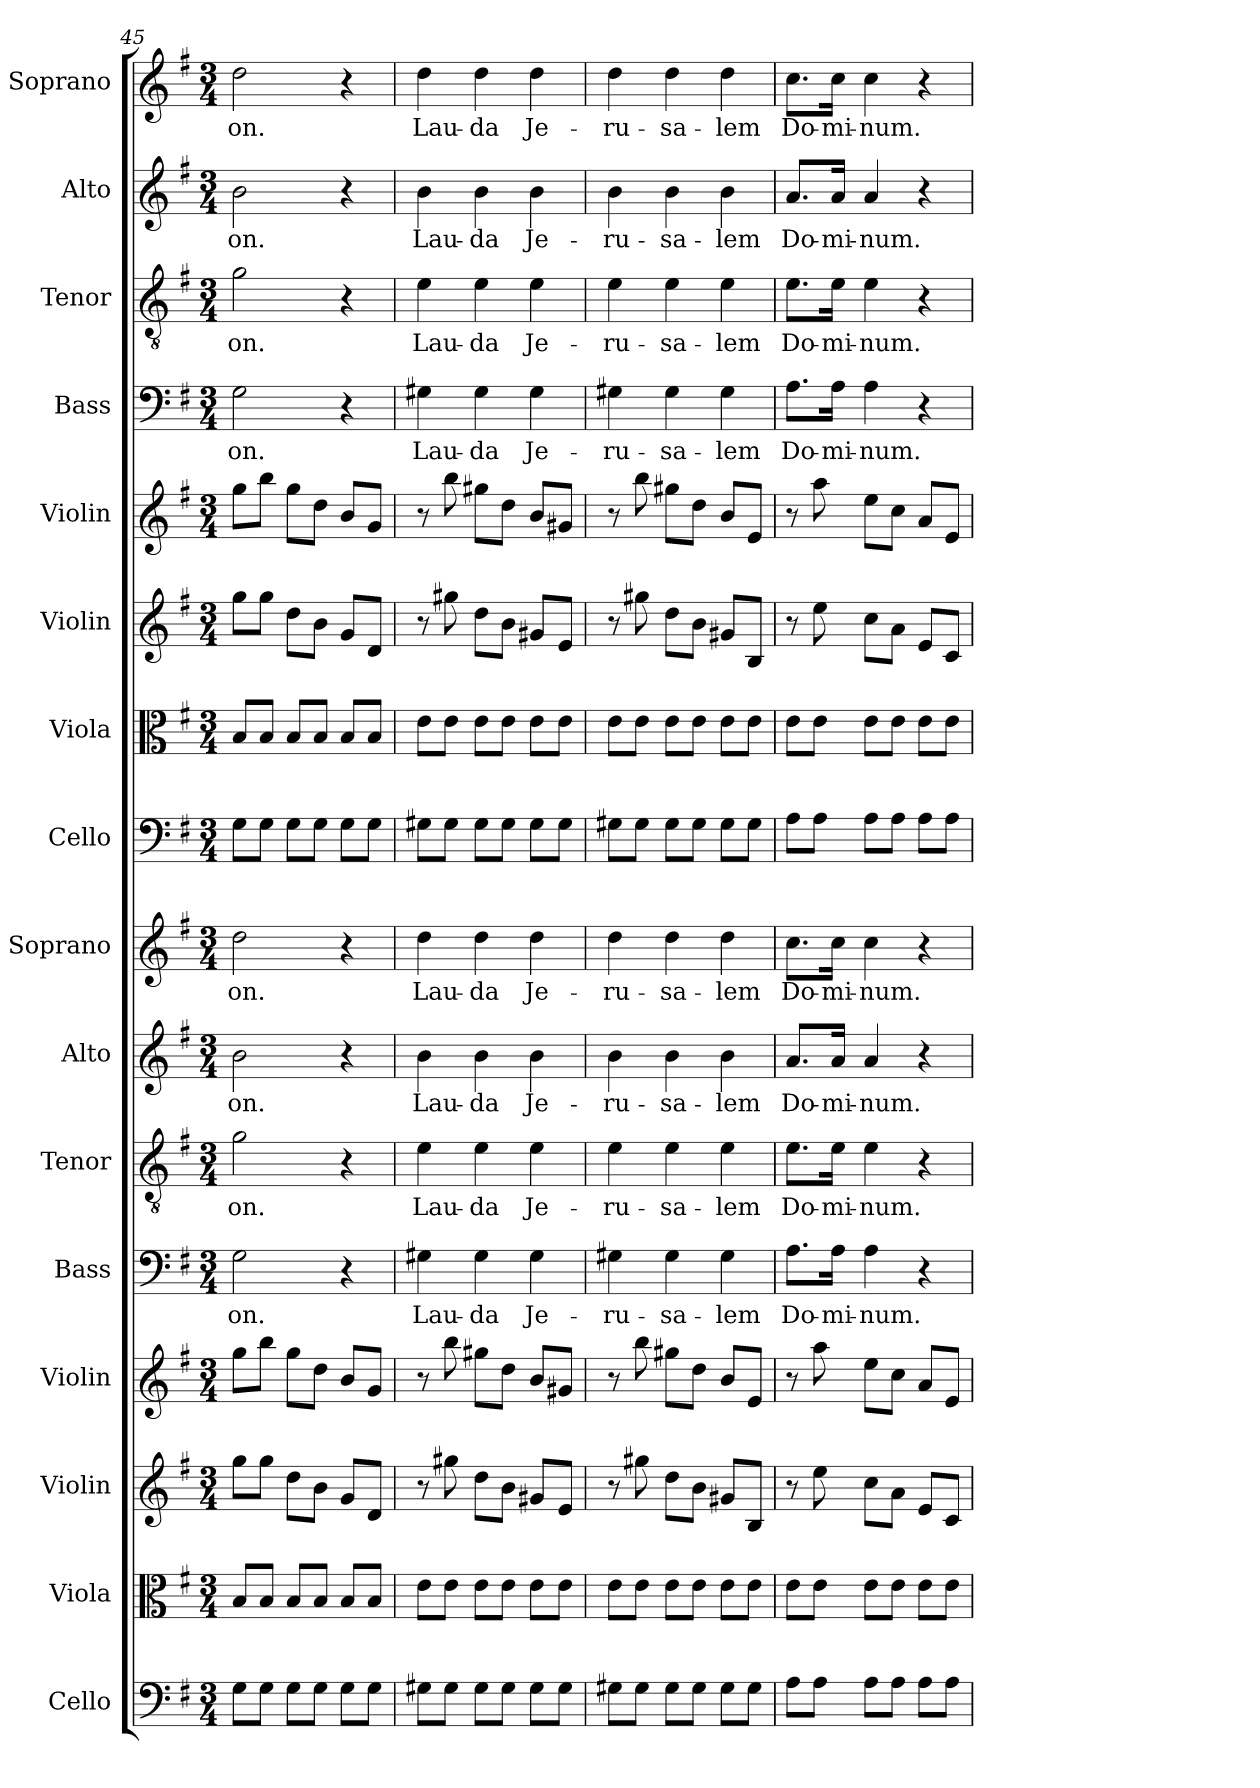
**kern	**kern	**kern	**kern	**kern	**text	**kern	**text	**kern	**text	**kern	**text	**kern	**kern	**kern	**kern	**kern	**text	**kern	**text	**kern	**text	**kern	**text
*part16	*part15	*part14	*part13	*part12	*part12	*part11	*part11	*part10	*part10	*part9	*part9	*part8	*part7	*part6	*part5	*part4	*part4	*part3	*part3	*part2	*part2	*part1	*part1
*staff16	*staff15	*staff14	*staff13	*staff12	*staff12	*staff11	*staff11	*staff10	*staff10	*staff9	*staff9	*staff8	*staff7	*staff6	*staff5	*staff4	*staff4	*staff3	*staff3	*staff2	*staff2	*staff1	*staff1
*I"Cello	*I"Viola	*I"Violin	*I"Violin	*I"Bass	*	*I"Tenor	*	*I"Alto	*	*I"Soprano	*	*I"Cello	*I"Viola	*I"Violin	*I"Violin	*I"Bass	*	*I"Tenor	*	*I"Alto	*	*I"Soprano	*
*	*I'Vla.	*I'Vln.	*I'Vln.	*I'B	*	*I'T	*	*I'A	*	*I'S	*	*	*I'Vla.	*I'Vln.	*I'Vln.	*I'B	*	*I'T	*	*I'A	*	*I'S	*
*clefF4	*clefC3	*clefG2	*clefG2	*clefF4	*	*clefGv2	*	*clefG2	*	*clefG2	*	*clefF4	*clefC3	*clefG2	*clefG2	*clefF4	*	*clefGv2	*	*clefG2	*	*clefG2	*
*k[f#]	*k[f#]	*k[f#]	*k[f#]	*k[f#]	*	*k[f#]	*	*k[f#]	*	*k[f#]	*	*k[f#]	*k[f#]	*k[f#]	*k[f#]	*k[f#]	*	*k[f#]	*	*k[f#]	*	*k[f#]	*
*e:	*e:	*e:	*e:	*e:	*	*e:	*	*e:	*	*e:	*	*e:	*e:	*e:	*e:	*e:	*	*e:	*	*e:	*	*e:	*
*M3/4	*M3/4	*M3/4	*M3/4	*M3/4	*	*M3/4	*	*M3/4	*	*M3/4	*	*M3/4	*M3/4	*M3/4	*M3/4	*M3/4	*	*M3/4	*	*M3/4	*	*M3/4	*
=45	=45	=45	=45	=45	=45	=45	=45	=45	=45	=45	=45	=45	=45	=45	=45	=45	=45	=45	=45	=45	=45	=45	=45
!	!	!	!	!	!LO:LY:b	!	!	!	!	!	!	!	!	!	!	!	!	!	!	!	!	!	!
!	!	!	!	!	!	!	!LO:LY:b	!	!	!	!	!	!	!	!	!	!	!	!	!	!	!	!
!	!	!	!	!	!	!	!	!	!LO:LY:b	!	!	!	!	!	!	!	!	!	!	!	!	!	!
!	!	!	!	!	!	!	!	!	!	!	!LO:LY:b	!	!	!	!	!	!	!	!	!	!	!	!
!	!	!	!	!	!	!	!	!	!	!	!	!	!	!	!	!	!LO:LY:b	!	!	!	!	!	!
!	!	!	!	!	!	!	!	!	!	!	!	!	!	!	!	!	!	!	!LO:LY:b	!	!	!	!
!	!	!	!	!	!	!	!	!	!	!	!	!	!	!	!	!	!	!	!	!	!LO:LY:b	!	!
!	!	!	!	!	!	!	!	!	!	!	!	!	!	!	!	!	!	!	!	!	!	!	!LO:LY:b
8G\L	8B/L	8gg\L	8gg\L	2G\	-on.	2g\	-on.	2b\	-on.	2dd\	-on.	8G\L	8B/L	8gg\L	8gg\L	2G\	-on.	2g\	-on.	2b\	-on.	2dd\	-on.
8G\J	8B/J	8gg\J	8bb\J	.	.	.	.	.	.	.	.	8G\J	8B/J	8gg\J	8bb\J	.	.	.	.	.	.	.	.
8G\L	8B/L	8dd\L	8gg\L	.	.	.	.	.	.	.	.	8G\L	8B/L	8dd\L	8gg\L	.	.	.	.	.	.	.	.
8G\J	8B/J	8b\J	8dd\J	.	.	.	.	.	.	.	.	8G\J	8B/J	8b\J	8dd\J	.	.	.	.	.	.	.	.
8G\L	8B/L	8g/L	8b/L	4r	.	4r	.	4r	.	4r	.	8G\L	8B/L	8g/L	8b/L	4r	.	4r	.	4r	.	4r	.
8G\J	8B/J	8d/J	8g/J	.	.	.	.	.	.	.	.	8G\J	8B/J	8d/J	8g/J	.	.	.	.	.	.	.	.
=46	=46	=46	=46	=46	=46	=46	=46	=46	=46	=46	=46	=46	=46	=46	=46	=46	=46	=46	=46	=46	=46	=46	=46
!	!	!	!	!	!LO:LY:b	!	!	!	!	!	!	!	!	!	!	!	!	!	!	!	!	!	!
!	!	!	!	!	!	!	!LO:LY:b	!	!	!	!	!	!	!	!	!	!	!	!	!	!	!	!
!	!	!	!	!	!	!	!	!	!LO:LY:b	!	!	!	!	!	!	!	!	!	!	!	!	!	!
!	!	!	!	!	!	!	!	!	!	!	!LO:LY:b	!	!	!	!	!	!	!	!	!	!	!	!
!	!	!	!	!	!	!	!	!	!	!	!	!	!	!	!	!	!LO:LY:b	!	!	!	!	!	!
!	!	!	!	!	!	!	!	!	!	!	!	!	!	!	!	!	!	!	!LO:LY:b	!	!	!	!
!	!	!	!	!	!	!	!	!	!	!	!	!	!	!	!	!	!	!	!	!	!LO:LY:b	!	!
!	!	!	!	!	!	!	!	!	!	!	!	!	!	!	!	!	!	!	!	!	!	!	!LO:LY:b
8G#X\L	8e\L	8r	8r	4G#X\	Lau-	4e\	Lau-	4b\	Lau-	4dd\	Lau-	8G#X\L	8e\L	8r	8r	4G#X\	Lau-	4e\	Lau-	4b\	Lau-	4dd\	Lau-
8G#\J	8e\J	8gg#X\	8bb\	.	.	.	.	.	.	.	.	8G#\J	8e\J	8gg#X\	8bb\	.	.	.	.	.	.	.	.
!	!	!	!	!	!LO:LY:b	!	!	!	!	!	!	!	!	!	!	!	!	!	!	!	!	!	!
!	!	!	!	!	!	!	!LO:LY:b	!	!	!	!	!	!	!	!	!	!	!	!	!	!	!	!
!	!	!	!	!	!	!	!	!	!LO:LY:b	!	!	!	!	!	!	!	!	!	!	!	!	!	!
!	!	!	!	!	!	!	!	!	!	!	!LO:LY:b	!	!	!	!	!	!	!	!	!	!	!	!
!	!	!	!	!	!	!	!	!	!	!	!	!	!	!	!	!	!LO:LY:b	!	!	!	!	!	!
!	!	!	!	!	!	!	!	!	!	!	!	!	!	!	!	!	!	!	!LO:LY:b	!	!	!	!
!	!	!	!	!	!	!	!	!	!	!	!	!	!	!	!	!	!	!	!	!	!LO:LY:b	!	!
!	!	!	!	!	!	!	!	!	!	!	!	!	!	!	!	!	!	!	!	!	!	!	!LO:LY:b
8G#\L	8e\L	8dd\L	8gg#X\L	4G#\	-da	4e\	-da	4b\	-da	4dd\	-da	8G#\L	8e\L	8dd\L	8gg#X\L	4G#\	-da	4e\	-da	4b\	-da	4dd\	-da
8G#\J	8e\J	8b\J	8dd\J	.	.	.	.	.	.	.	.	8G#\J	8e\J	8b\J	8dd\J	.	.	.	.	.	.	.	.
!	!	!	!	!	!LO:LY:b	!	!	!	!	!	!	!	!	!	!	!	!	!	!	!	!	!	!
!	!	!	!	!	!	!	!LO:LY:b	!	!	!	!	!	!	!	!	!	!	!	!	!	!	!	!
!	!	!	!	!	!	!	!	!	!LO:LY:b	!	!	!	!	!	!	!	!	!	!	!	!	!	!
!	!	!	!	!	!	!	!	!	!	!	!LO:LY:b	!	!	!	!	!	!	!	!	!	!	!	!
!	!	!	!	!	!	!	!	!	!	!	!	!	!	!	!	!	!LO:LY:b	!	!	!	!	!	!
!	!	!	!	!	!	!	!	!	!	!	!	!	!	!	!	!	!	!	!LO:LY:b	!	!	!	!
!	!	!	!	!	!	!	!	!	!	!	!	!	!	!	!	!	!	!	!	!	!LO:LY:b	!	!
!	!	!	!	!	!	!	!	!	!	!	!	!	!	!	!	!	!	!	!	!	!	!	!LO:LY:b
8G#\L	8e\L	8g#X/L	8b/L	4G#\	Je-	4e\	Je-	4b\	Je-	4dd\	Je-	8G#\L	8e\L	8g#X/L	8b/L	4G#\	Je-	4e\	Je-	4b\	Je-	4dd\	Je-
8G#\J	8e\J	8e/J	8g#X/J	.	.	.	.	.	.	.	.	8G#\J	8e\J	8e/J	8g#X/J	.	.	.	.	.	.	.	.
=47	=47	=47	=47	=47	=47	=47	=47	=47	=47	=47	=47	=47	=47	=47	=47	=47	=47	=47	=47	=47	=47	=47	=47
!	!	!	!	!	!LO:LY:b	!	!	!	!	!	!	!	!	!	!	!	!	!	!	!	!	!	!
!	!	!	!	!	!	!	!LO:LY:b	!	!	!	!	!	!	!	!	!	!	!	!	!	!	!	!
!	!	!	!	!	!	!	!	!	!LO:LY:b	!	!	!	!	!	!	!	!	!	!	!	!	!	!
!	!	!	!	!	!	!	!	!	!	!	!LO:LY:b	!	!	!	!	!	!	!	!	!	!	!	!
!	!	!	!	!	!	!	!	!	!	!	!	!	!	!	!	!	!LO:LY:b	!	!	!	!	!	!
!	!	!	!	!	!	!	!	!	!	!	!	!	!	!	!	!	!	!	!LO:LY:b	!	!	!	!
!	!	!	!	!	!	!	!	!	!	!	!	!	!	!	!	!	!	!	!	!	!LO:LY:b	!	!
!	!	!	!	!	!	!	!	!	!	!	!	!	!	!	!	!	!	!	!	!	!	!	!LO:LY:b
8G#X\L	8e\L	8r	8r	4G#X\	-ru-	4e\	-ru-	4b\	-ru-	4dd\	-ru-	8G#X\L	8e\L	8r	8r	4G#X\	-ru-	4e\	-ru-	4b\	-ru-	4dd\	-ru-
8G#\J	8e\J	8gg#X\	8bb\	.	.	.	.	.	.	.	.	8G#\J	8e\J	8gg#X\	8bb\	.	.	.	.	.	.	.	.
!	!	!	!	!	!LO:LY:b	!	!	!	!	!	!	!	!	!	!	!	!	!	!	!	!	!	!
!	!	!	!	!	!	!	!LO:LY:b	!	!	!	!	!	!	!	!	!	!	!	!	!	!	!	!
!	!	!	!	!	!	!	!	!	!LO:LY:b	!	!	!	!	!	!	!	!	!	!	!	!	!	!
!	!	!	!	!	!	!	!	!	!	!	!LO:LY:b	!	!	!	!	!	!	!	!	!	!	!	!
!	!	!	!	!	!	!	!	!	!	!	!	!	!	!	!	!	!LO:LY:b	!	!	!	!	!	!
!	!	!	!	!	!	!	!	!	!	!	!	!	!	!	!	!	!	!	!LO:LY:b	!	!	!	!
!	!	!	!	!	!	!	!	!	!	!	!	!	!	!	!	!	!	!	!	!	!LO:LY:b	!	!
!	!	!	!	!	!	!	!	!	!	!	!	!	!	!	!	!	!	!	!	!	!	!	!LO:LY:b
8G#\L	8e\L	8dd\L	8gg#X\L	4G#\	-sa-	4e\	-sa-	4b\	-sa-	4dd\	-sa-	8G#\L	8e\L	8dd\L	8gg#X\L	4G#\	-sa-	4e\	-sa-	4b\	-sa-	4dd\	-sa-
8G#\J	8e\J	8b\J	8dd\J	.	.	.	.	.	.	.	.	8G#\J	8e\J	8b\J	8dd\J	.	.	.	.	.	.	.	.
!	!	!	!	!	!LO:LY:b	!	!	!	!	!	!	!	!	!	!	!	!	!	!	!	!	!	!
!	!	!	!	!	!	!	!LO:LY:b	!	!	!	!	!	!	!	!	!	!	!	!	!	!	!	!
!	!	!	!	!	!	!	!	!	!LO:LY:b	!	!	!	!	!	!	!	!	!	!	!	!	!	!
!	!	!	!	!	!	!	!	!	!	!	!LO:LY:b	!	!	!	!	!	!	!	!	!	!	!	!
!	!	!	!	!	!	!	!	!	!	!	!	!	!	!	!	!	!LO:LY:b	!	!	!	!	!	!
!	!	!	!	!	!	!	!	!	!	!	!	!	!	!	!	!	!	!	!LO:LY:b	!	!	!	!
!	!	!	!	!	!	!	!	!	!	!	!	!	!	!	!	!	!	!	!	!	!LO:LY:b	!	!
!	!	!	!	!	!	!	!	!	!	!	!	!	!	!	!	!	!	!	!	!	!	!	!LO:LY:b
8G#\L	8e\L	8g#X/L	8b/L	4G#\	-lem	4e\	-lem	4b\	-lem	4dd\	-lem	8G#\L	8e\L	8g#X/L	8b/L	4G#\	-lem	4e\	-lem	4b\	-lem	4dd\	-lem
8G#\J	8e\J	8B/J	8e/J	.	.	.	.	.	.	.	.	8G#\J	8e\J	8B/J	8e/J	.	.	.	.	.	.	.	.
=48	=48	=48	=48	=48	=48	=48	=48	=48	=48	=48	=48	=48	=48	=48	=48	=48	=48	=48	=48	=48	=48	=48	=48
!	!	!	!	!	!LO:LY:b	!	!	!	!	!	!	!	!	!	!	!	!	!	!	!	!	!	!
!	!	!	!	!	!	!	!LO:LY:b	!	!	!	!	!	!	!	!	!	!	!	!	!	!	!	!
!	!	!	!	!	!	!	!	!	!LO:LY:b	!	!	!	!	!	!	!	!	!	!	!	!	!	!
!	!	!	!	!	!	!	!	!	!	!	!LO:LY:b	!	!	!	!	!	!	!	!	!	!	!	!
!	!	!	!	!	!	!	!	!	!	!	!	!	!	!	!	!	!LO:LY:b	!	!	!	!	!	!
!	!	!	!	!	!	!	!	!	!	!	!	!	!	!	!	!	!	!	!LO:LY:b	!	!	!	!
!	!	!	!	!	!	!	!	!	!	!	!	!	!	!	!	!	!	!	!	!	!LO:LY:b	!	!
!	!	!	!	!	!	!	!	!	!	!	!	!	!	!	!	!	!	!	!	!	!	!	!LO:LY:b
8A\L	8e\L	8r	8r	8.A\L	Do-	8.e\L	Do-	8.a/L	Do-	8.cc\L	Do-	8A\L	8e\L	8r	8r	8.A\L	Do-	8.e\L	Do-	8.a/L	Do-	8.cc\L	Do-
8A\J	8e\J	8ee\	8aa\	.	.	.	.	.	.	.	.	8A\J	8e\J	8ee\	8aa\	.	.	.	.	.	.	.	.
!	!	!	!	!	!LO:LY:b	!	!	!	!	!	!	!	!	!	!	!	!	!	!	!	!	!	!
!	!	!	!	!	!	!	!LO:LY:b	!	!	!	!	!	!	!	!	!	!	!	!	!	!	!	!
!	!	!	!	!	!	!	!	!	!LO:LY:b	!	!	!	!	!	!	!	!	!	!	!	!	!	!
!	!	!	!	!	!	!	!	!	!	!	!LO:LY:b	!	!	!	!	!	!	!	!	!	!	!	!
!	!	!	!	!	!	!	!	!	!	!	!	!	!	!	!	!	!LO:LY:b	!	!	!	!	!	!
!	!	!	!	!	!	!	!	!	!	!	!	!	!	!	!	!	!	!	!LO:LY:b	!	!	!	!
!	!	!	!	!	!	!	!	!	!	!	!	!	!	!	!	!	!	!	!	!	!LO:LY:b	!	!
!	!	!	!	!	!	!	!	!	!	!	!	!	!	!	!	!	!	!	!	!	!	!	!LO:LY:b
.	.	.	.	16A\Jk	-mi-	16e\Jk	-mi-	16a/Jk	-mi-	16cc\Jk	-mi-	.	.	.	.	16A\Jk	-mi-	16e\Jk	-mi-	16a/Jk	-mi-	16cc\Jk	-mi-
!	!	!	!	!	!LO:LY:b	!	!	!	!	!	!	!	!	!	!	!	!	!	!	!	!	!	!
!	!	!	!	!	!	!	!LO:LY:b	!	!	!	!	!	!	!	!	!	!	!	!	!	!	!	!
!	!	!	!	!	!	!	!	!	!LO:LY:b	!	!	!	!	!	!	!	!	!	!	!	!	!	!
!	!	!	!	!	!	!	!	!	!	!	!LO:LY:b	!	!	!	!	!	!	!	!	!	!	!	!
!	!	!	!	!	!	!	!	!	!	!	!	!	!	!	!	!	!LO:LY:b	!	!	!	!	!	!
!	!	!	!	!	!	!	!	!	!	!	!	!	!	!	!	!	!	!	!LO:LY:b	!	!	!	!
!	!	!	!	!	!	!	!	!	!	!	!	!	!	!	!	!	!	!	!	!	!LO:LY:b	!	!
!	!	!	!	!	!	!	!	!	!	!	!	!	!	!	!	!	!	!	!	!	!	!	!LO:LY:b
8A\L	8e\L	8cc\L	8ee\L	4A\	-num.	4e\	-num.	4a/	-num.	4cc\	-num.	8A\L	8e\L	8cc\L	8ee\L	4A\	-num.	4e\	-num.	4a/	-num.	4cc\	-num.
8A\J	8e\J	8a\J	8cc\J	.	.	.	.	.	.	.	.	8A\J	8e\J	8a\J	8cc\J	.	.	.	.	.	.	.	.
8A\L	8e\L	8e/L	8a/L	4r	.	4r	.	4r	.	4r	.	8A\L	8e\L	8e/L	8a/L	4r	.	4r	.	4r	.	4r	.
8A\J	8e\J	8c/J	8e/J	.	.	.	.	.	.	.	.	8A\J	8e\J	8c/J	8e/J	.	.	.	.	.	.	.	.
=	=	=	=	=	=	=	=	=	=	=	=	=	=	=	=	=	=	=	=	=	=	=	=
*-	*-	*-	*-	*-	*-	*-	*-	*-	*-	*-	*-	*-	*-	*-	*-	*-	*-	*-	*-	*-	*-	*-	*-
